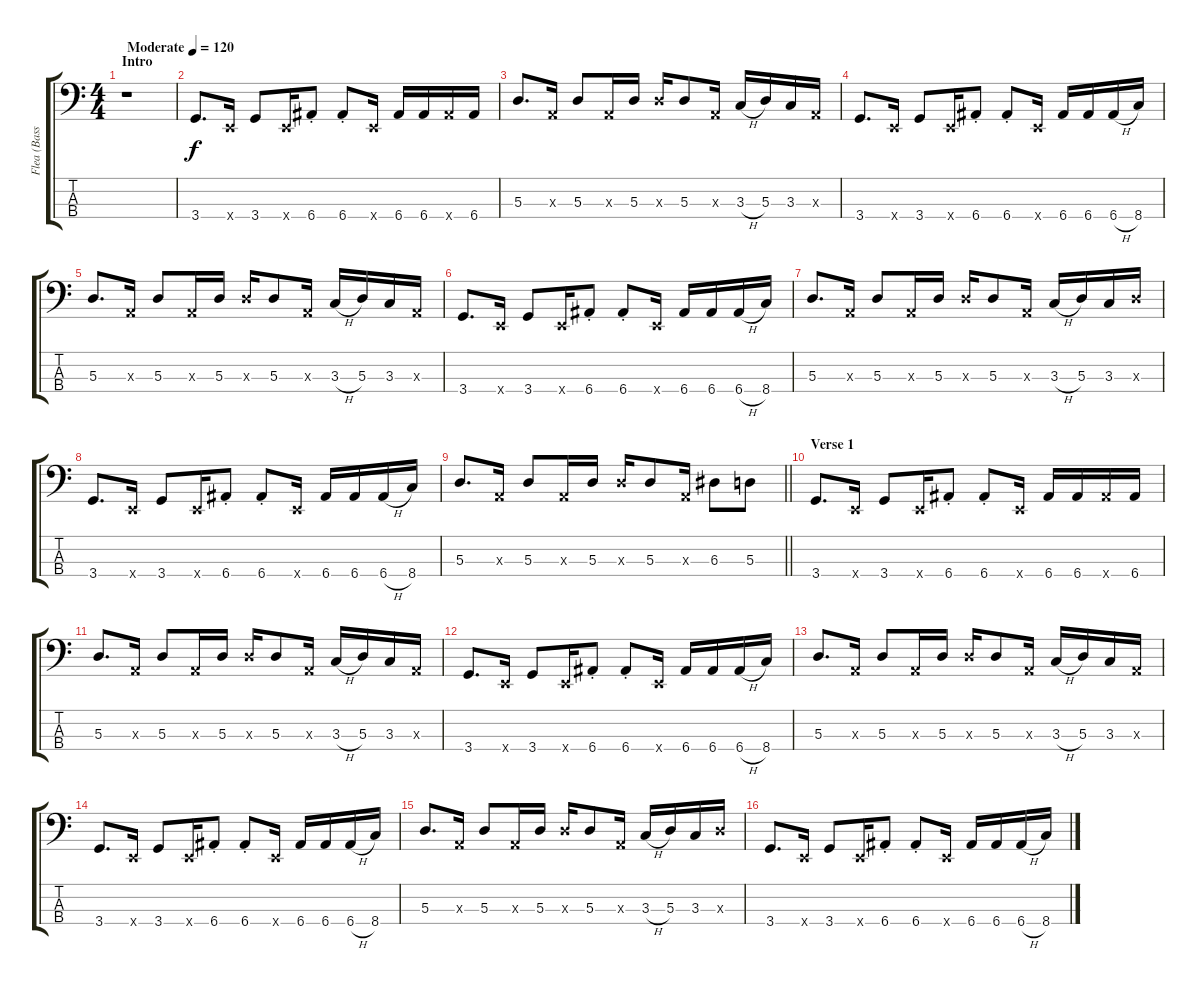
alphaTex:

\track ("Flea (Bass)" "Flea (Bass") {instrument electricbassfinger}
\staff {score tabs}
\tuning (G2 D2 A1 E1) {hide}
\ts (4 4)
\section ("" "Intro")
\tempo (120 "Moderate")
\clef f4
\ks c
r.1{dy f instrument electricbassfinger} |
3.4.8{d} 0.4{x}.16 3.4.8 0.4{x}.16 6.4{st}.8 6.4{st}.8 0.4{x}.16 6.4.16 6.4.16 6.4{x}.16 6.4.16 |
5.3.8{d} 0.3{x}.16 5.3.8 0.3{x}.16 5.3.16 5.3{x}.16 5.3.8 0.3{x}.16 3.3{h}.16 5.3.16 3.3.16 0.3{x}.16 |
3.4.8{d} 0.4{x}.16 3.4.8 0.4{x}.16 6.4{st}.8 6.4{st}.8 0.4{x}.16 6.4.16 6.4.16 6.4{h}.16 8.4.16 |
5.3.8{d} 0.3{x}.16 5.3.8 0.3{x}.16 5.3.16 5.3{x}.16 5.3.8 0.3{x}.16 3.3{h}.16 5.3.16 3.3.16 0.3{x}.16 |
3.4.8{d} 0.4{x}.16 3.4.8 0.4{x}.16 6.4{st}.8 6.4{st}.8 0.4{x}.16 6.4.16 6.4.16 6.4{h}.16 8.4.16 |
5.3.8{d} 0.3{x}.16 5.3.8 0.3{x}.16 5.3.16 5.3{x}.16 5.3.8 0.3{x}.16 3.3{h}.16 5.3.16 3.3.16 5.3{x}.16 |
3.4.8{d} 0.4{x}.16 3.4.8 0.4{x}.16 6.4{st}.8 6.4{st}.8 0.4{x}.16 6.4.16 6.4.16 6.4{h}.16 8.4.16 |
\barLineRight lightlight
5.3.8{d} 0.3{x}.16 5.3.8 0.3{x}.16 5.3.16 5.3{x}.16 5.3.8 0.3{x}.16 6.3.8 5.3.8 |
\section ("" "Verse 1")
3.4.8{d} 0.4{x}.16 3.4.8 0.4{x}.16 6.4{st}.8 6.4{st}.8 0.4{x}.16 6.4.16 6.4.16 6.4{x}.16 6.4.16 |
5.3.8{d} 0.3{x}.16 5.3.8 0.3{x}.16 5.3.16 5.3{x}.16 5.3.8 0.3{x}.16 3.3{h}.16 5.3.16 3.3.16 0.3{x}.16 |
3.4.8{d} 0.4{x}.16 3.4.8 0.4{x}.16 6.4{st}.8 6.4{st}.8 0.4{x}.16 6.4.16 6.4.16 6.4{h}.16 8.4.16 |
5.3.8{d} 0.3{x}.16 5.3.8 0.3{x}.16 5.3.16 5.3{x}.16 5.3.8 0.3{x}.16 3.3{h}.16 5.3.16 3.3.16 0.3{x}.16 |
3.4.8{d} 0.4{x}.16 3.4.8 0.4{x}.16 6.4{st}.8 6.4{st}.8 0.4{x}.16 6.4.16 6.4.16 6.4{h}.16 8.4.16 |
5.3.8{d} 0.3{x}.16 5.3.8 0.3{x}.16 5.3.16 5.3{x}.16 5.3.8 0.3{x}.16 3.3{h}.16 5.3.16 3.3.16 5.3{x}.16 |
3.4.8{d} 0.4{x}.16 3.4.8 0.4{x}.16 6.4{st}.8 6.4{st}.8 0.4{x}.16 6.4.16 6.4.16 6.4{h}.16 8.4.16
